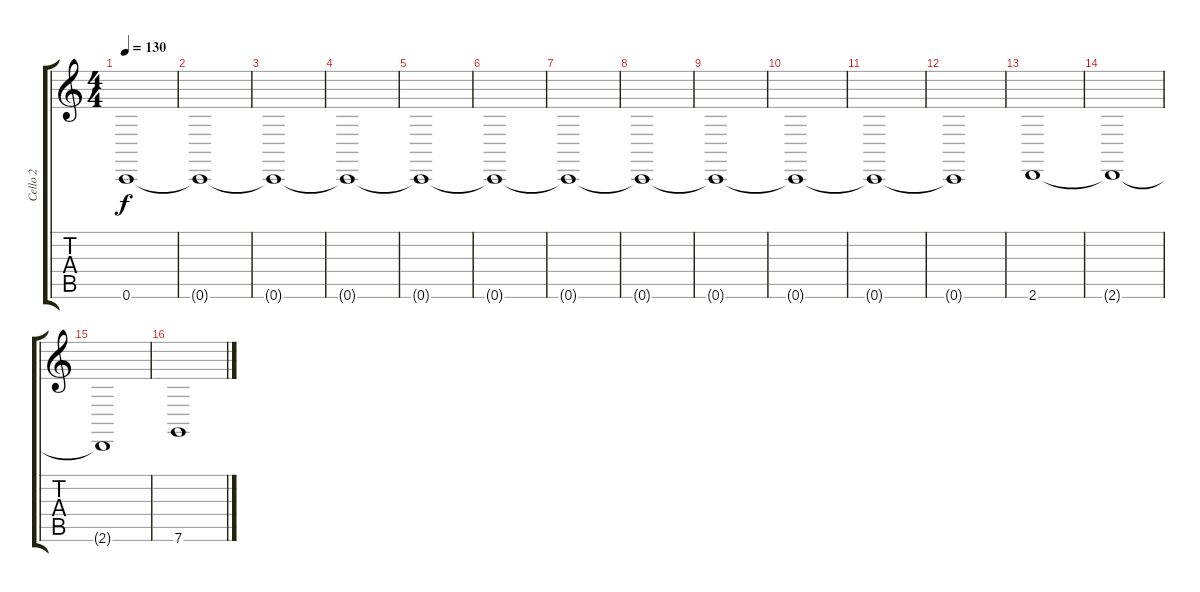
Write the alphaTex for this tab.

\track ("Cello 2" "Cello 2") {instrument cello}
\staff {score tabs}
\tuning (C4 G3 Eb3 Bb2 F2 C2) {hide}
\ts (4 4)
\tempo 130
\clef g2
\ks c
0.6.1{dy f volume 0 instrument cello} |
0.6{t}.1{volume 8} |
0.6{t}.1 |
0.6{t}.1 |
0.6{t}.1 |
0.6{t}.1 |
0.6{t}.1 |
0.6{t}.1 |
0.6{t}.1 |
0.6{t}.1 |
0.6{t}.1 |
0.6{t}.1 |
2.6.1 |
2.6{t}.1 |
2.6{t}.1 |
7.6.1{volume 4}
